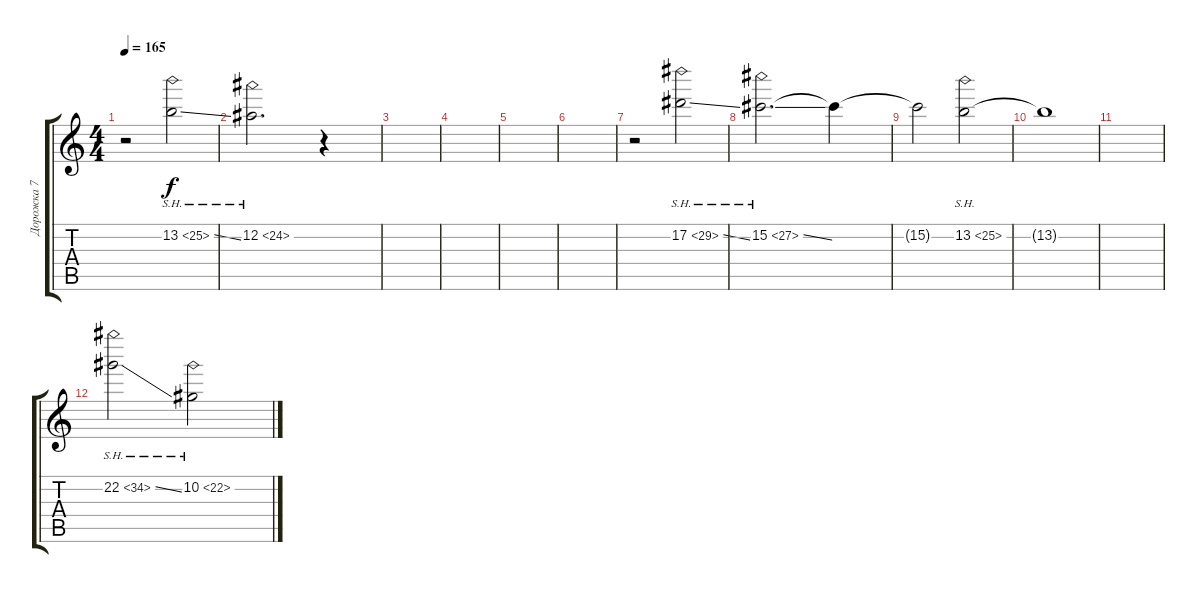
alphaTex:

\track ("Дорожка 7" "Дорожка 7") {instrument distortionguitar}
\staff {score tabs}
\tuning (Eb4 Bb3 Gb3 Db3 Ab2 Eb2) {hide}
\ts (4 4)
\tempo 165
\clef g2
\ks c
r.2{dy f} 13.2{sh 12 ss}.2 |
12.2{sh 12}.2{d} r.4 |
|
|
|
|
r.2 17.2{sh 12 ss}.2 |
15.2{sh 12 ss}.2{d} 15.2{t}.4 |
15.2{t}.2 13.2{sh 12}.2 |
13.2{t}.1 |
|
22.2{sh 12 ss}.2 10.2{sh 12}.2
